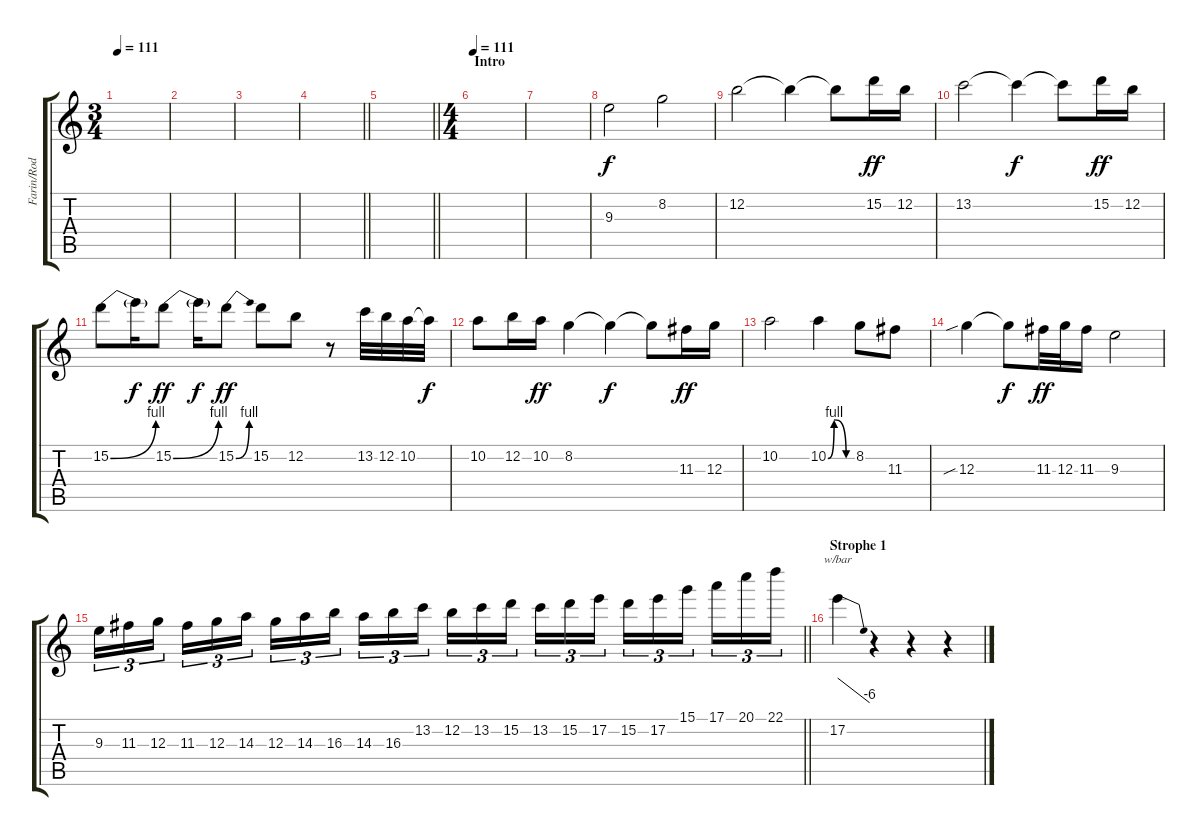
\track ("Farin/Rod Lead" "Farin/Rod ") {instrument distortionguitar}
\staff {score tabs}
\tuning (E4 B3 G3 D3 A2 E2) {hide}
\ts (3 4)
\tempo 111
\clef g2
\ks c
|
|
|
\barLineRight lightlight
|
\barLineRight lightlight
|
\ts (4 4)
\section ("" "Intro")
\tempo 111
|
|
9.3.2 8.2.2 |
12.2.2 12.2{t}.4{dy f} 12.2{t}.8 15.2.16{dy ff} 12.2.16 |
13.2.2 13.2{t}.4{dy f} 13.2{t}.8 15.2.16{dy ff} 12.2.16 |
15.2{be (bend 0 0 60 4)}.8 15.2{t}.16{dy f} 15.2{be (bend 0 0 60 4)}.8{dy ff} 15.2{t}.16{dy f} 15.2{be (bend 0 0 60 4)}.8{dy ff} 15.2.8 12.2.8 r.8 13.2.32 12.2.32 10.2.32 10.2{t}.32{dy f} |
10.2.8 12.2.16 10.2.16{dy ff} 8.2.4 8.2{t}.4{dy f} 8.2{t}.8 11.3.16{dy ff} 12.3.16 |
10.2.2 10.2{be (custom 0 0 15 4 45 0 60 0)}.4 8.2.8 11.3.8 |
12.3{sib}.4 12.3{t}.8{dy f} 11.3.32{dy ff} 12.3.32 11.3.16 9.3.2 |
\barLineRight lightlight
9.3.16{tu (3 2)} 11.3.16{tu (3 2)} 12.3.16{tu (3 2) beam splitsecondary} 11.3.16{tu (3 2)} 12.3.16{tu (3 2)} 14.3.16{tu (3 2)} 12.3.16{tu (3 2)} 14.3.16{tu (3 2)} 16.3.16{tu (3 2) beam splitsecondary} 14.3.16{tu (3 2)} 16.3.16{tu (3 2)} 13.2.16{tu (3 2)} 12.2.16{tu (3 2)} 13.2.16{tu (3 2)} 15.2.16{tu (3 2) beam splitsecondary} 13.2.16{tu (3 2)} 15.2.16{tu (3 2)} 17.2.16{tu (3 2)} 15.2.16{tu (3 2)} 17.2.16{tu (3 2)} 15.1.16{tu (3 2) beam splitsecondary} 17.1.16{tu (3 2)} 20.1.16{tu (3 2)} 22.1.16{tu (3 2)} |
\section ("" "Strophe 1")
17.2.4{tbe (dive default 0 0 60 -24)} r.4 r.4 r.4
